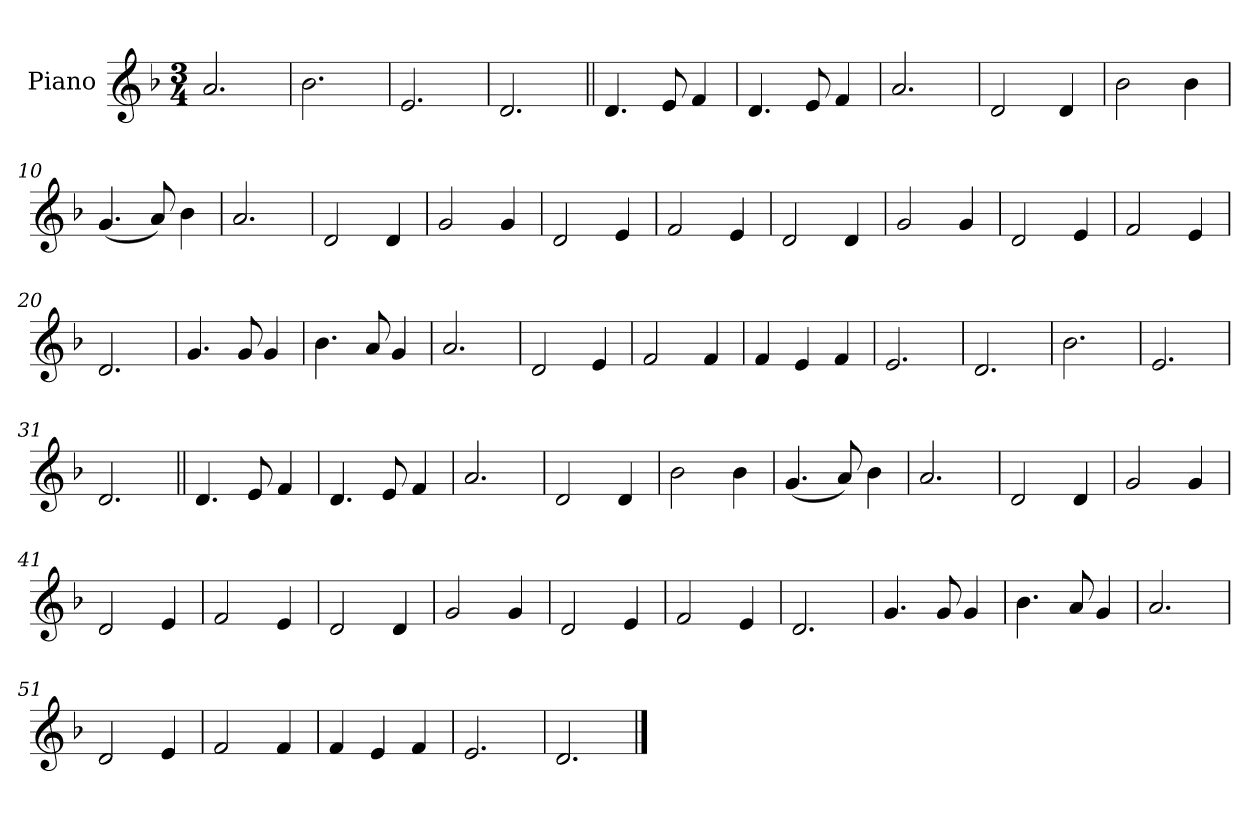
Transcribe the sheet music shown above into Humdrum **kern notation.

**kern
*part1
*staff1
*I"Piano
*I'Pno.
*clefG2
*k[b-]
*M3/4
*MM126
=1
2.a!
=2
2.b-!
=3
2.e!
=4
2.d!
=5||
4.d
8e
4f
=6
4.d
8e
4f
=7
2.a
=8
2d
4d
=9
2b-
4b-
=10
(4.g
8a)
4b-
=11
2.a
=12
2d
4d
=13
2g
4g
=14
2d
4e
=15
2f
4e
=16
2d
4d
=17
2g
4g
=18
2d
4e
=19
2f
4e
=20
2.d
=21
4.g
8g
4g
=22
4.b-
8a
4g
=23
2.a
=24
2d
4e
=25
2f
4f
=26
4f
4e
4f
=27
2.e
=28
2.d
=29
2.b-!
=30
2.e!
=31
2.d!
=32||
4.d
8e
4f
=33
4.d
8e
4f
=34
2.a
=35
2d
4d
=36
2b-
4b-
=37
(4.g
8a)
4b-
=38
2.a
=39
2d
4d
=40
2g
4g
=41
2d
4e
=42
2f
4e
=43
2d
4d
=44
2g
4g
=45
2d
4e
=46
2f
4e
=47
2.d
=48
4.g
8g
4g
=49
4.b-
8a
4g
=50
2.a
=51
2d
4e
=52
2f
4f
=53
4f
4e
4f
=54
2.e
=55
2.d
==
*-
